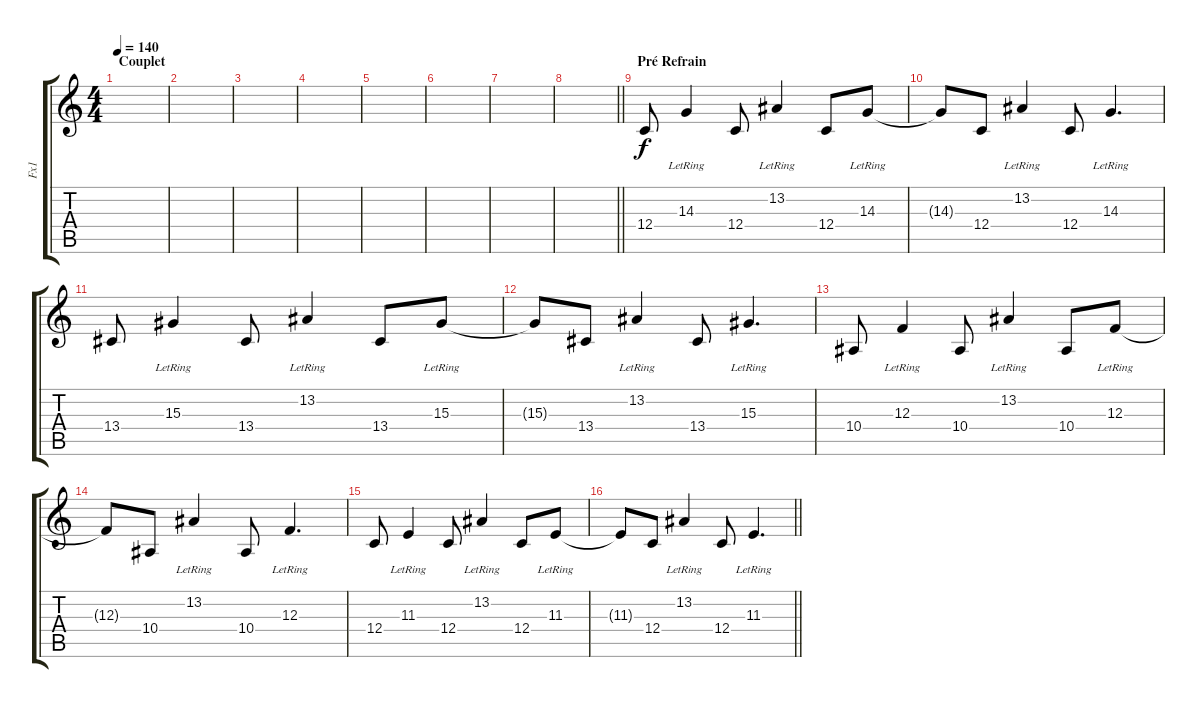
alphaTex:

\track ("Fx1" "Fx1") {instrument brightacousticpiano}
\staff {score tabs}
\tuning (D4 A3 F3 C3 G2 C2) {hide}
\ts (4 4)
\section ("" "Couplet")
\tempo 140
\clef g2
\ks c
|
|
|
|
|
|
|
\barLineRight lightlight
|
\section ("" "Pré Refrain")
12.4.8{volume 13 instrument electricguitarclean} 14.3{lr}.4 12.4.8 13.2{lr}.4 12.4.8 14.3{lr}.8 |
14.3{t}.8 12.4.8 13.2{lr}.4 12.4.8 14.3{lr}.4{d} |
13.4.8 15.3{lr}.4 13.4.8 13.2{lr}.4 13.4.8 15.3{lr}.8 |
15.3{t}.8 13.4.8 13.2{lr}.4 13.4.8 15.3{lr}.4{d} |
10.4.8 12.3{lr}.4 10.4.8 13.2{lr}.4 10.4.8 12.3{lr}.8 |
12.3{t}.8 10.4.8 13.2{lr}.4 10.4.8 12.3{lr}.4{d} |
12.4.8 11.3{lr}.4 12.4.8 13.2{lr}.4 12.4.8 11.3{lr}.8 |
\barLineRight lightlight
11.3{t}.8 12.4.8 13.2{lr}.4 12.4.8 11.3{lr}.4{d}
